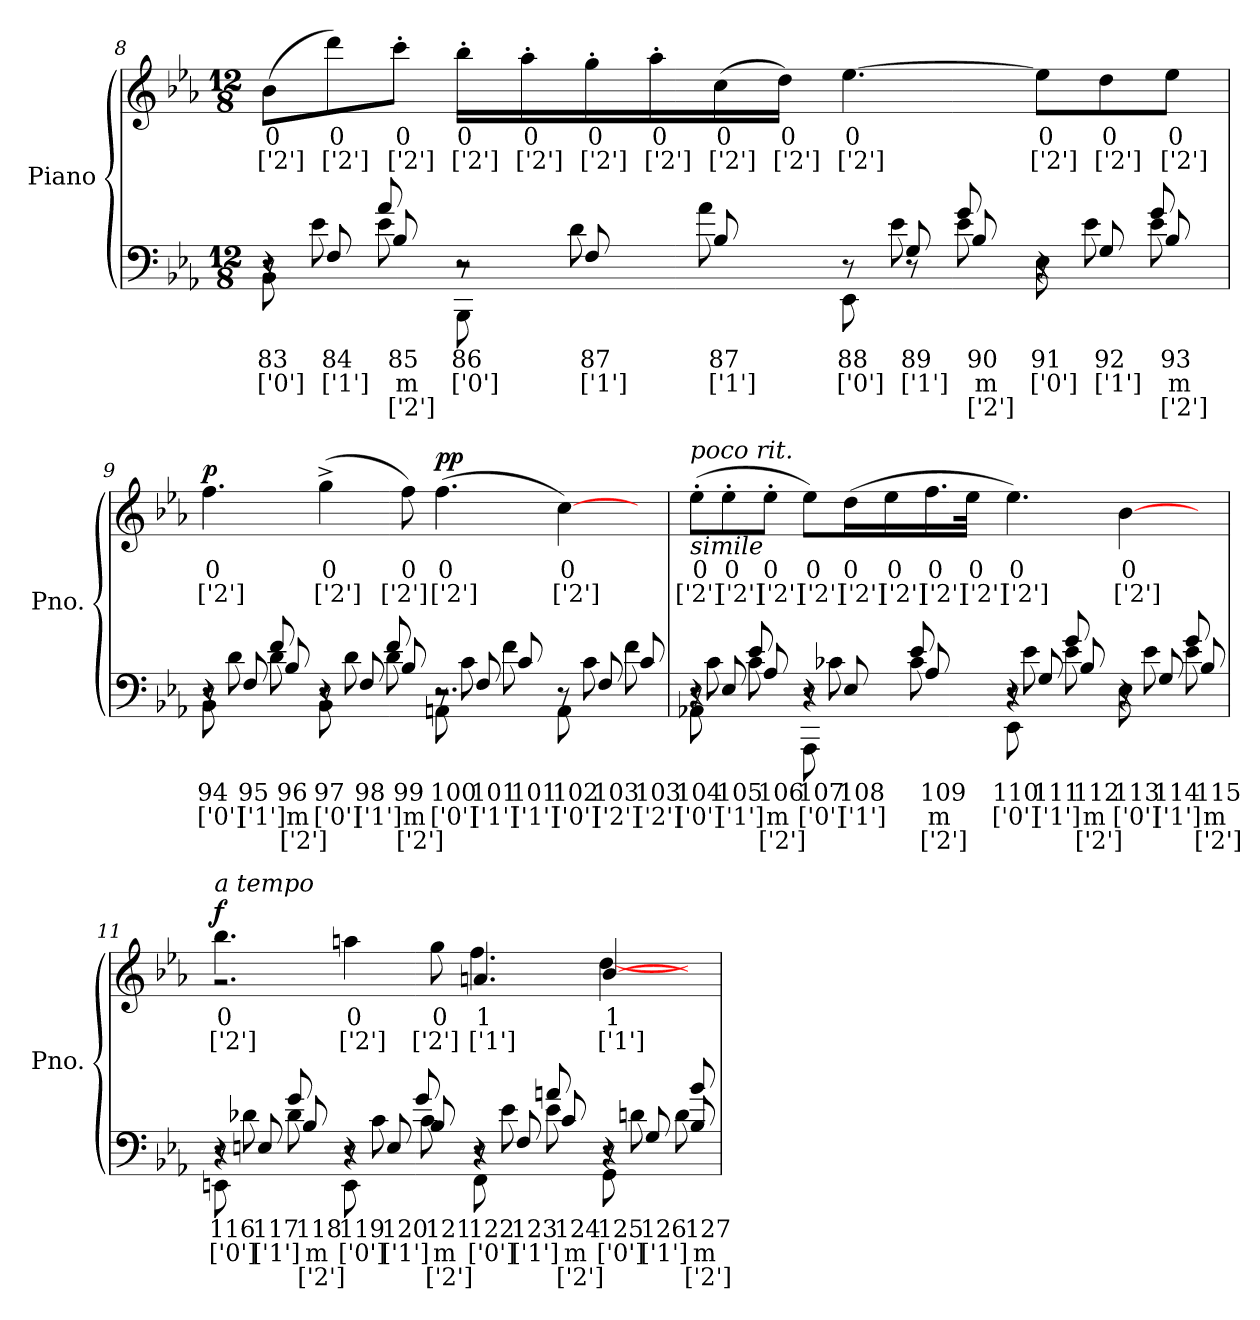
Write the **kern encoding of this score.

**kern	**text	**text	**text	**kern	**text	**text	**dynam
*part1	*part1	*part1	*part1	*part1	*part1	*part1	*part1
*staff2	*staff2	*staff2	*staff2	*staff1	*staff1	*staff1	*staff1/2
*I"Piano	*	*	*	*	*	*	*
*I'Pno.	*	*	*	*	*	*	*
*clefF4	*	*	*	*clefG2	*	*	*
*k[b-e-a-]	*	*	*	*k[b-e-a-]	*	*	*
*M12/8	*	*	*	*M12/8	*	*	*
=8	=8	=8	=8	=8	=8	=8	=8
*^	*	*	*	*	*	*	*
*	*^	*	*	*	*	*	*	*
8BB-i\L	8r	4r	83	['0']	.	(8b-j\L	0	['2']	.
8Fi	8e-Z	.	84	['1']	.	8dddj\)	0	['2']	.
8B-i	8e-Z	8a-V	85	m	['2']	(8ccc'j\J	0	['2']	.
8BBB-i\L	8r	2r	86	['0']	.	16bb-'j\LL	0	['2']	.
.	.	.	.	.	.	16aa-'j\	0	['2']	.
8Fi	8dZ	.	87	['1']	.	16gg'j\	0	['2']	.
.	.	.	.	.	.	16aa-'j\	0	['2']	.
8B-i	8a-Z	.	87	['1']	.	(16ccj\	0	['2']	.
.	.	.	.	.	.	16ddj\JJ)	0	['2']	.
8EE-i\L	8r	.	88	['0']	.	[4.ee-j\	0	['2']	.
8Gi	8e-Z	8r	89	['1']	.	.	.	.	.
8B-i	8e-Z	8gV	90	m	['2']	.	.	.	.
8E-i\L	8r	4r	91	['0']	.	8ee-j\L]	0	['2']	.
8Gi	8e-Z	.	92	['1']	.	8ddj\	0	['2']	.
8B-i	8e-Z	8gV	93	m	['2']	8ee-j\J	0	['2']	.
!!LO:PB:g=z
=9	=9	=9	=9	=9	=9	=9	=9	=9	=9
!	!	!	!	!	!	!	!	!	!LO:DY:b
8BB-i\L	8r	4r	94	['0']	.	4.ffj\	0	['2']	p
8Fi	8dZ	.	95	['1']	.	.	.	.	.
8B-i	8dZ	8fV	96	m	['2']	.	.	.	.
8BB-i\L	8r	4r	97	['0']	.	(4gg^j\	0	['2']	.
8Fi	8dZ	.	98	['1']	.	.	.	.	.
8B-i	8dZ	8fV	99	m	['2']	8ffj\)	0	['2']	.
!	!	!	!	!	!	!	!	!	!LO:DY:b
8AAni\L	8r	2.r	100	['0']	.	(4.ffj\	0	['2']	pp
8Fi	8cZ	.	101	['1']	.	.	.	.	.
8ci	8fZ	.	101	['1']	.	.	.	.	.
8AAi\L	8r	.	102	['0']	.	[4ccj\)	0	['2']	.
8FZ	8cV	.	103	['2']	.	.	.	.	.
8cZ	8fV	.	103	['2']	.	8ryy	.	.	.
=10	=10	=10	=10	=10	=10	=10	=10	=10	=10
!	!	!	!	!	!	!LO:TX:b:i:t=simile	!	!	!
!	!	!	!	!	!	!LO:TX:a:i:t=poco rit.	!	!	!
8AA-Xi\L	8r	4r	104	['0']	.	(8ee-'j\L	0	['2']	.
8E-i	8cZ	.	105	['1']	.	8ee-'j\	0	['2']	.
8A-i	8cZ	8e-V	106	m	['2']	8ee-'j\J	0	['2']	.
8AAA-i\L	8r	4r	107	['0']	.	8ee-j\L)	0	['2']	.
8E-i	8c-XZ	.	108	['1']	.	(16ddj\L	0	['2']	.
.	.	.	.	.	.	16ee-j\	0	['2']	.
8A-i	8c-Z	8e-V	109	m	['2']	16.ffj\	0	['2']	.
.	.	.	.	.	.	32ee-j\JJk	0	['2']	.
8EE-i\L	8r	4r	110	['0']	.	4.ee-j\)	0	['2']	.
8Gi	8e-Z	.	111	['1']	.	.	.	.	.
8B-i	8e-Z	8gV	112	m	['2']	.	.	.	.
8E-i\L	8r	4r	113	['0']	.	[4b-j\	0	['2']	.
8Gi	8e-Z	.	114	['1']	.	.	.	.	.
8B-i	8e-Z	8gV	115	m	['2']	8ryy	.	.	.
=11	=11	=11	=11	=11	=11	=11	=11	=11	=11
*	*	*	*	*	*	*^	*	*	*
!	!	!	!	!	!	!LO:TX:a:i:t=a tempo	!	!	!	!
!	!	!	!	!	!	!	!	!	!	!LO:DY:b
8EEni\L	8r	4r	116	['0']	.	4.bb-j\	2.r	0	['2']	f
8Eni	8d-XZ	.	117	['1']	.	.	.	.	.	.
8B-i	8d-Z	8gV	118	m	['2']	.	.	.	.	.
8EEi\L	8r	4r	119	['0']	.	4aanj\	.	0	['2']	.
8Ei	8cZ	.	120	['1']	.	.	.	.	.	.
8B-i	8cZ	8gV	121	m	['2']	8ggj\	.	0	['2']	.
8FFi\L	8r	4r	122	['0']	.	4.anN	4.ffl	1	['1']	.
8Fi	8e-Z	.	123	['1']	.	.	.	.	.	.
8ci	8e-Z	8anV	124	m	['2']	.	.	.	.	.
8GGi\L	8r	4r	125	['0']	.	[4b-N	[4ddl	1	['1']	.
8Gi	8dnZ	.	126	['1']	.	.	.	.	.	.
8B-i	8dZ	8b-V	127	m	['2']	8ryy	8ryy	.	.	.
*v	*v	*v	*	*	*	*	*	*	*	*
*	*	*	*	*v	*v	*	*	*
=	=	=	=	=	=	=	=
*-	*-	*-	*-	*-	*-	*-	*-
